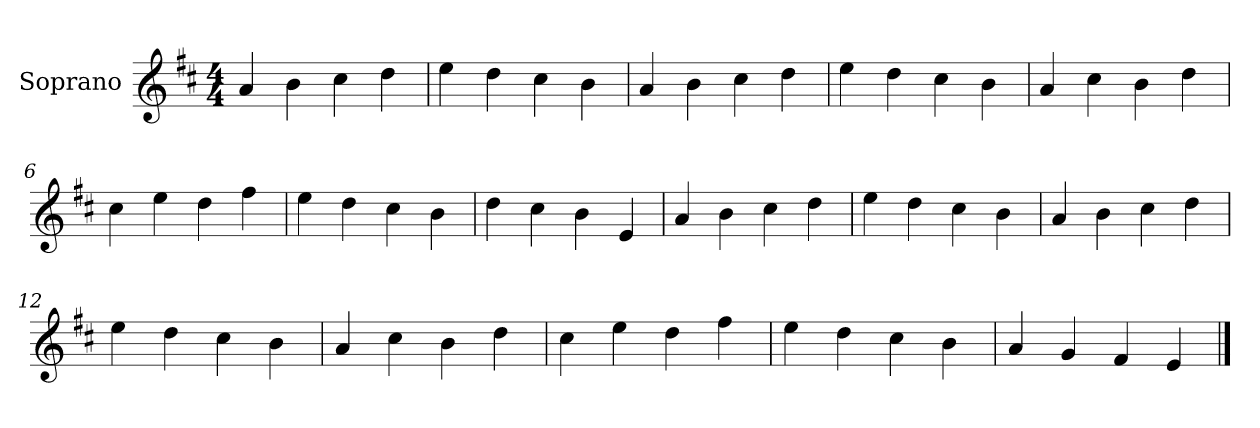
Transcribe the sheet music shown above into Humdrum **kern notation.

**kern
*part1
*staff1
*I"Soprano
*I'S.
*clefG2
*k[f#c#]
*M4/4
=1
4a/
4b\
4cc#\
4dd\
=2
4ee\
4dd\
4cc#\
4b\
=3
4a/
4b\
4cc#\
4dd\
=4
4ee\
4dd\
4cc#\
4b\
=5
4a/
4cc#\
4b\
4dd\
=6
4cc#\
4ee\
4dd\
4ff#\
=7
4ee\
4dd\
4cc#\
4b\
=8
4dd\
4cc#\
4b\
4e/
!!LO:LB:g=z
=9
4a/
4b\
4cc#\
4dd\
=10
4ee\
4dd\
4cc#\
4b\
=11
4a/
4b\
4cc#\
4dd\
=12
4ee\
4dd\
4cc#\
4b\
=13
4a/
4cc#\
4b\
4dd\
=14
4cc#\
4ee\
4dd\
4ff#\
=15
4ee\
4dd\
4cc#\
4b\
=16
4a/
4g/
4f#/
4e/
==
*-
